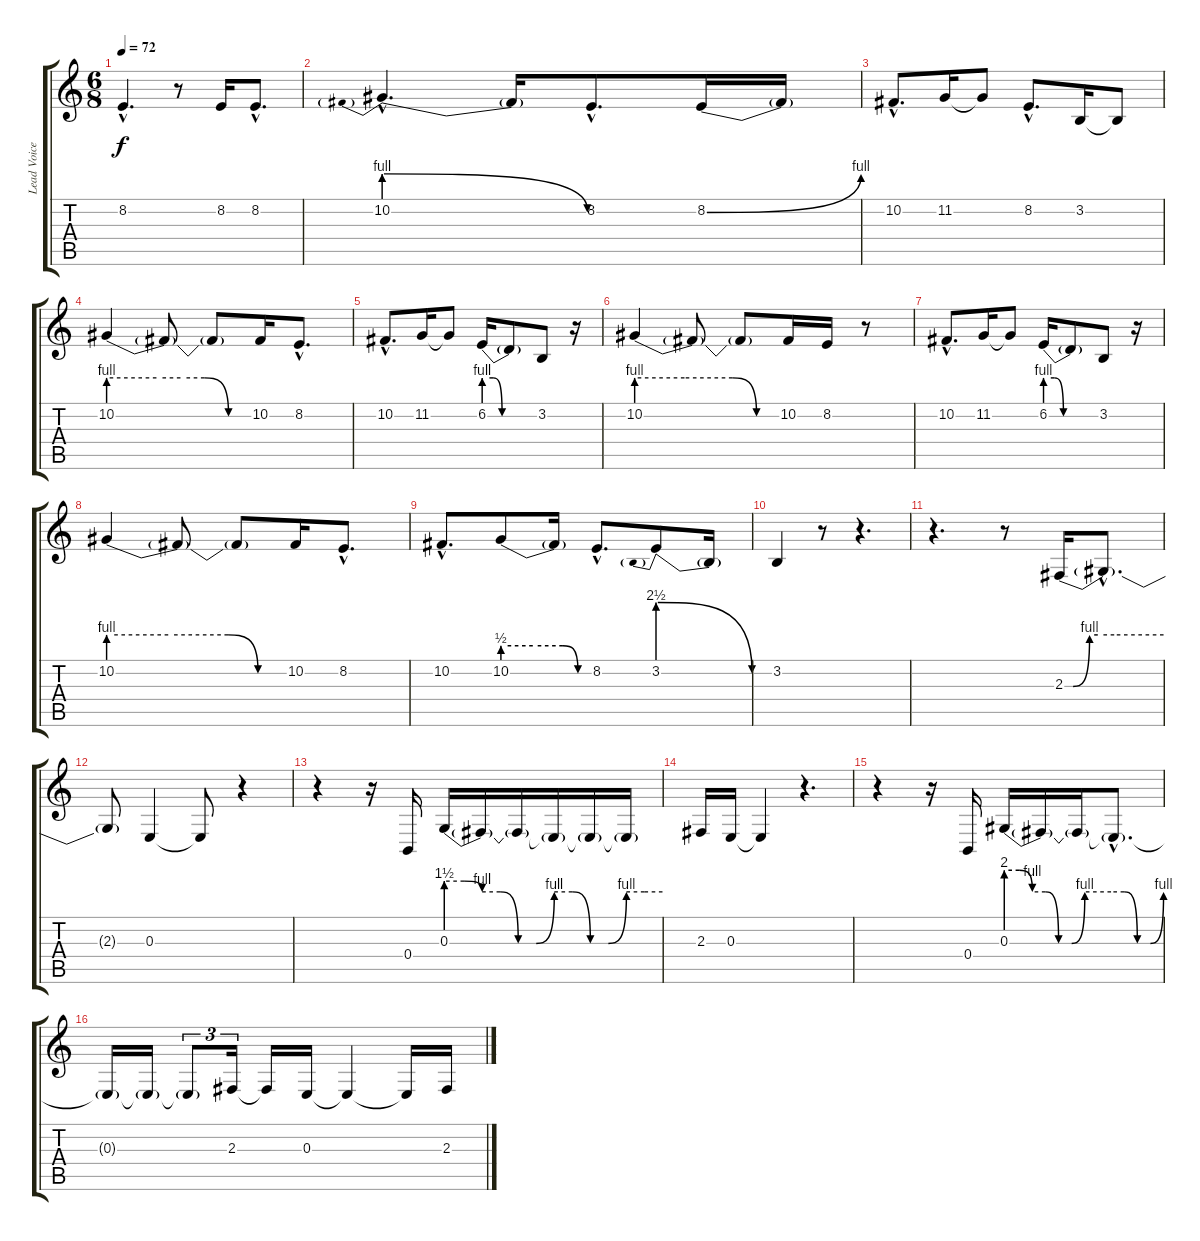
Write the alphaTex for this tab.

\track ("Lead Voice" "Lead Voice") {instrument lead2sawtooth}
\staff {score tabs}
\tuning (Db4 Ab3 E3 B2 Gb2 Db2) {hide}
\ts (6 8)
\tempo 72
\clef g2
\ks c
8.2{hac}.4{d dy f} r.8 8.2.16 8.2{hac}.8{d} |
10.2{be (prebendrelease 0 4 60 0) hac}.4{d} 10.2{t}.16 8.2{hac}.8{d} 8.2{be (bend 0 0 60 4)}.16 8.2{t}.16 |
10.2{hac}.8{d} 11.2.16 11.2{t}.8 8.2{hac}.8{d} 3.2.16 3.2{t}.8 |
10.2{be (custom 0 4 20 4 30 4 40 4 50 0 60 0)}.4 10.2{t}.8 10.2{t}.8 10.2.16 8.2{hac}.8{d} |
10.2{hac}.8{d} 11.2.16 11.2{t}.8 6.2{be (custom 0 4 10 4 20 0 40 0 60 0)}.16 6.2{t}.8 3.2.8 r.16 |
10.2{be (custom 0 4 20 4 40 4 50 0 60 0)}.4 10.2{t}.8 10.2{t}.8 10.2.16 8.2.16 r.8 |
10.2{hac}.8{d} 11.2.16 11.2{t}.8 6.2{be (custom 0 4 10 4 20 0 40 0 60 0)}.16 6.2{t}.8 3.2.8 r.16 |
10.2{be (custom 0 4 20 4 40 4 50 0 60 0)}.4 10.2{t}.8 10.2{t}.8 10.2.16 8.2{hac}.8{d} |
10.2{hac}.8{d} 10.2{be (custom 0 2 20 2 40 2 50 0 60 0)}.8 10.2{t}.16 8.2{hac}.8{d} 3.2{be (prebendrelease 0 10 60 0)}.8 3.2{t}.16 |
3.2.4 r.8 r.4{d} |
r.4{d} r.8 2.3{be (custom 0 0 5 0 15 4 20 4 30 4 60 4)}.16 2.3{hac t}.8{d} |
2.3{t}.8 0.3.4 0.3{t}.8 r.4 |
r.4 r.16 0.4.16 0.3{be (custom 0 6 5 6 10 4 15 4 20 0 25 0 30 4 35 4 40 0 45 0 50 4 55 4 60 4)}.16 0.3{t}.16 0.3{t}.16 0.3{t}.16 0.3{t}.16 0.3{t}.16 |
2.3.16 0.3.16 0.3{t}.4 r.4{d} |
r.4 r.16 0.4.16 0.3{be (custom 0 8 5 8 10 4 15 4 20 0 25 0 30 4 40 4 45 4 50 0 55 0 60 4)}.16 0.3{t}.16 0.3{t}.16 0.3{hac t}.8{d} |
0.3{t}.16 0.3{t}.16 0.3{t}.8{tu (3 2)} 2.3.16{tu (3 2)} 2.3{t}.16 0.3.16 0.3{t}.4 0.3{t}.16 2.3.16
